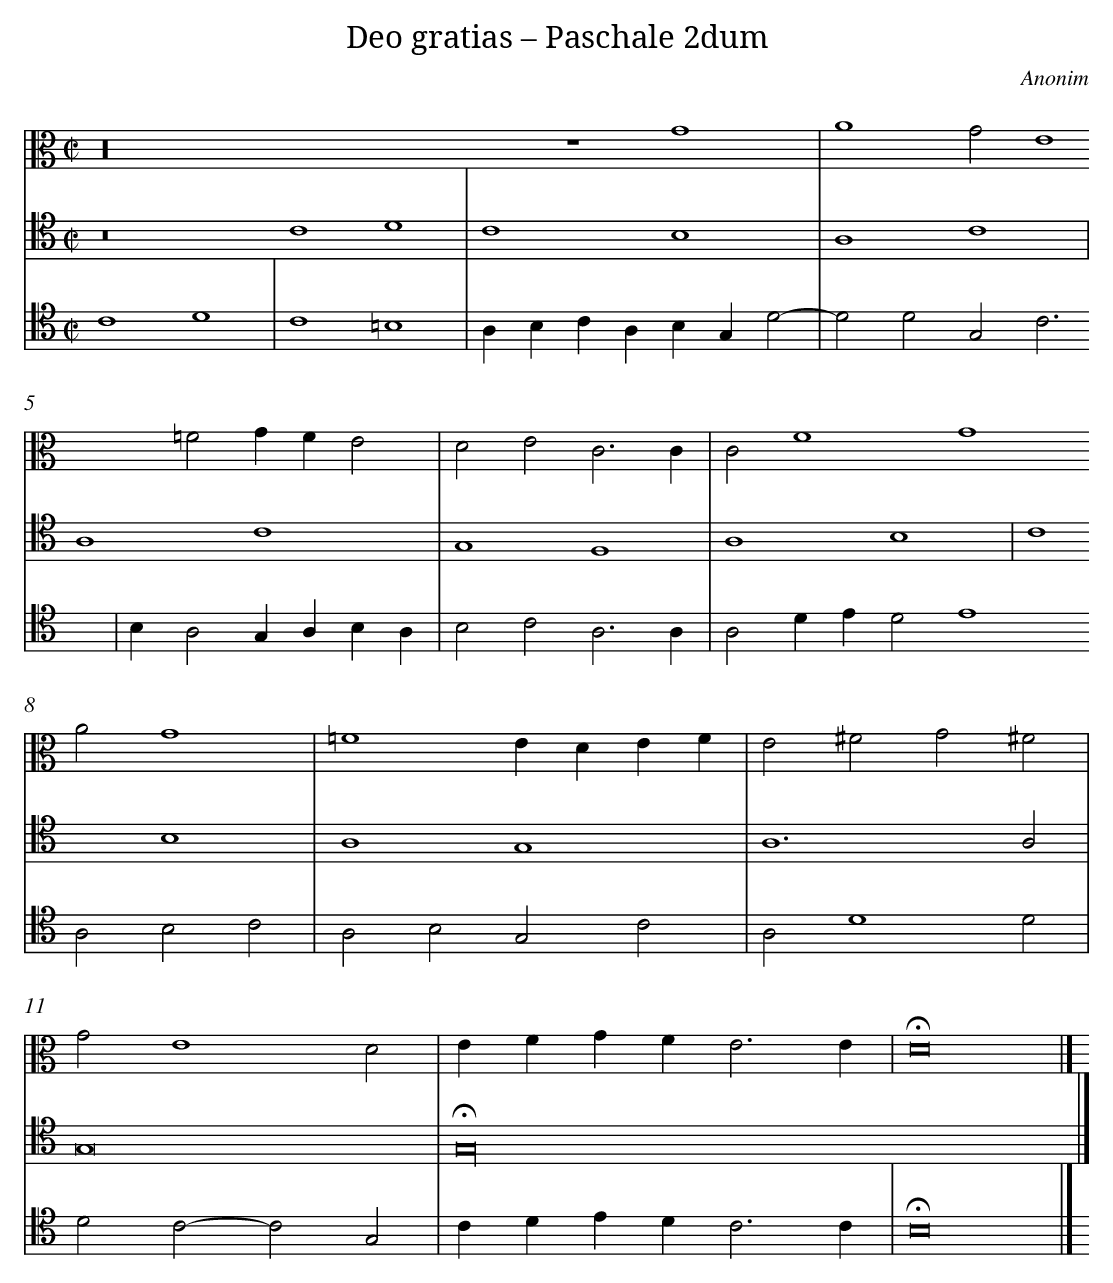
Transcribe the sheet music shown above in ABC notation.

X:1
T: Deo gratias – Paschale 2dum
C: Anonim
L: 1/4
M: C|
V: 1 clef=alto
V: 2 clef=tenor
V: 3 clef=tenor
K: C
[V:1] z16 [|]
[V:2] z8 [|]
[V:3] C4D4 |
[V:1]  [|]
[V:2] C4D4 |
[V:3] C4=B,4 |
[V:1] z4G4 |
[V:2] C4B,4 |
[V:3] A,B,CA,B,G,D2- |
[V:1] A4G2E4 [|]
[V:2] A,4C4 |
[V:3] D2D2G,2C3 |
[V:1] =F2GFE2 |
[V:2] A,4C4 |
[V:3] B,A,2G,A,B,A, |
[V:1] D2E2C3C |
[V:2] G,4F,4 |
[V:3] B,2C2A,3A, |
[V:1] C2F4G4 [|]
[V:2] A,4B,4 |
[V:3] A,2DED2E4 [|]
[V:1] A2G4 |
[V:2] C4B,4 |
[V:3] A,2B,2C2 |
[V:1] =F4EDEF |
[V:2] A,4G,4 |
[V:3] A,2B,2G,2C2 |
[V:1] E2^F2G2^F2 |
[V:2] A,6A,2 |
[V:3] A,2D4D2 |
[V:1] G2E4D2 |
[V:2] G,8 |
[V:3] D2C2-C2G,2 |
[V:1] EFGF2<E2E |
[V:2] !fermata!G,16 [|]
[V:3] CDED2<C2C |
[V:1] !fermata!D8 |]
[V:2]  |]
[V:3] !fermata!B,8 |]
